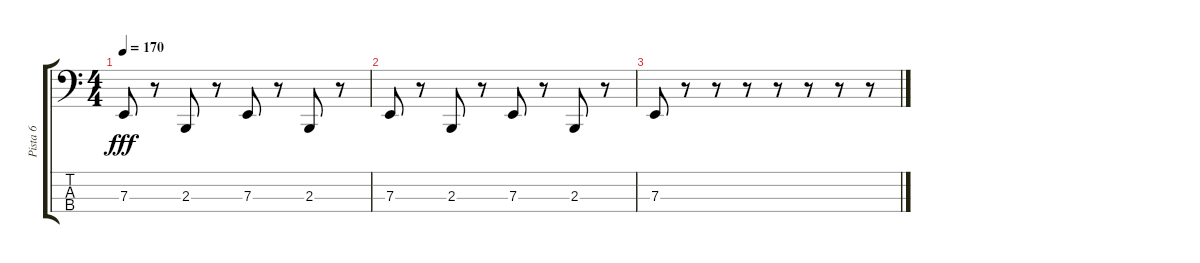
\track ("Pista 6" "Pista 6") {instrument trombone}
\staff {score tabs}
\tuning (G2 D2 A1 E1) {hide}
\ts (4 4)
\tempo 170
\clef f4
\ks c
7.3.8{dy fff} r.8 2.3.8 r.8 7.3.8 r.8 2.3.8 r.8 |
7.3.8 r.8 2.3.8 r.8 7.3.8 r.8 2.3.8 r.8 |
7.3.8 r.8 r.8 r.8 r.8 r.8 r.8 r.8
